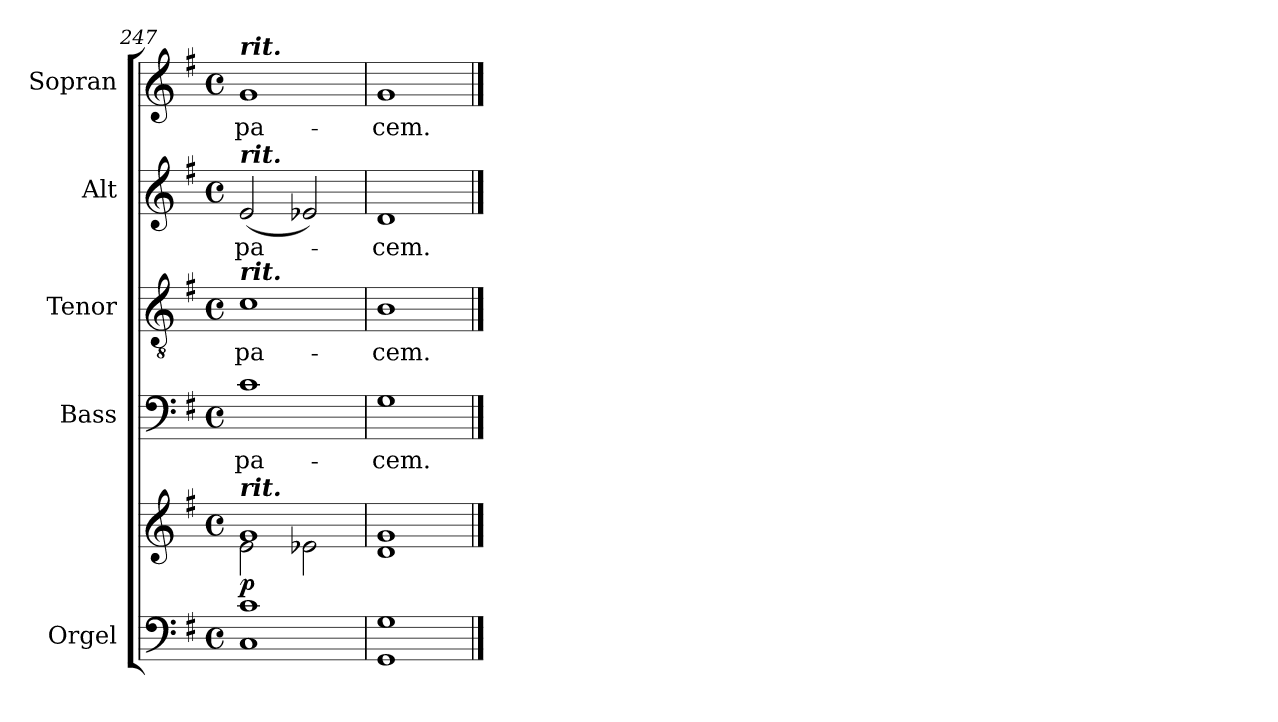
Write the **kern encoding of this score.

**kern	**kern	**dynam	**kern	**text	**kern	**text	**kern	**text	**kern	**text
*part5	*part5	*part5	*part4	*part4	*part3	*part3	*part2	*part2	*part1	*part1
*staff6	*staff5	*staff5/6	*staff4	*staff4	*staff3	*staff3	*staff2	*staff2	*staff1	*staff1
*I"Orgel	*	*	*I"Bass	*	*I"Tenor	*	*I"Alt	*	*I"Sopran	*
*I'Org.	*	*	*I'B.	*	*I'T.	*	*I'A.	*	*I'S.	*
*clefF4	*clefG2	*	*clefF4	*	*clefGv2	*	*clefG2	*	*clefG2	*
*k[f#]	*k[f#]	*	*k[f#]	*	*k[f#]	*	*k[f#]	*	*k[f#]	*
*G:	*G:	*	*G:	*	*G:	*	*G:	*	*G:	*
*M4/4	*M4/4	*	*M4/4	*	*M4/4	*	*M4/4	*	*M4/4	*
*met(c)	*met(c)	*	*met(c)	*	*met(c)	*	*met(c)	*	*met(c)	*
=247	=247	=247	=247	=247	=247	=247	=247	=247	=247	=247
*	*^	*	*	*	*	*	*	*	*	*
!	!	!	!	!	!	!	!	!	!	!LO:TX:a:Bi:t=rit.	!
!	!	!	!	!	!	!	!	!LO:TX:a:Bi:t=rit.	!	!	!
!	!	!	!	!	!	!LO:TX:a:Bi:t=rit.	!	!	!	!	!
!	!LO:TX:a:Bi:t=rit.	!	!	!	!	!	!	!	!	!	!
!	!	!	!LO:DY:b	!	!LO:LY:b	!	!LO:LY:b	!	!LO:LY:b	!	!LO:LY:b
1C 1c	1g	2e\	p	1c	pa-	1c	pa-	(<2e/	pa-	1g	pa-
.	.	2e-X\	.	.	.	.	.	2e-X/)	.	.	.
=248	=248	=248	=248	=248	=248	=248	=248	=248	=248	=248	=248
!	!	!	!	!	!LO:LY:b	!	!LO:LY:b	!	!LO:LY:b	!	!LO:LY:b
1GG 1G	1g	1d	.	1G	-cem.	1B	-cem.	1d	-cem.	1g	-cem.
*	*v	*v	*	*	*	*	*	*	*	*	*
==	==	==	==	==	==	==	==	==	==	==
*-	*-	*-	*-	*-	*-	*-	*-	*-	*-	*-
